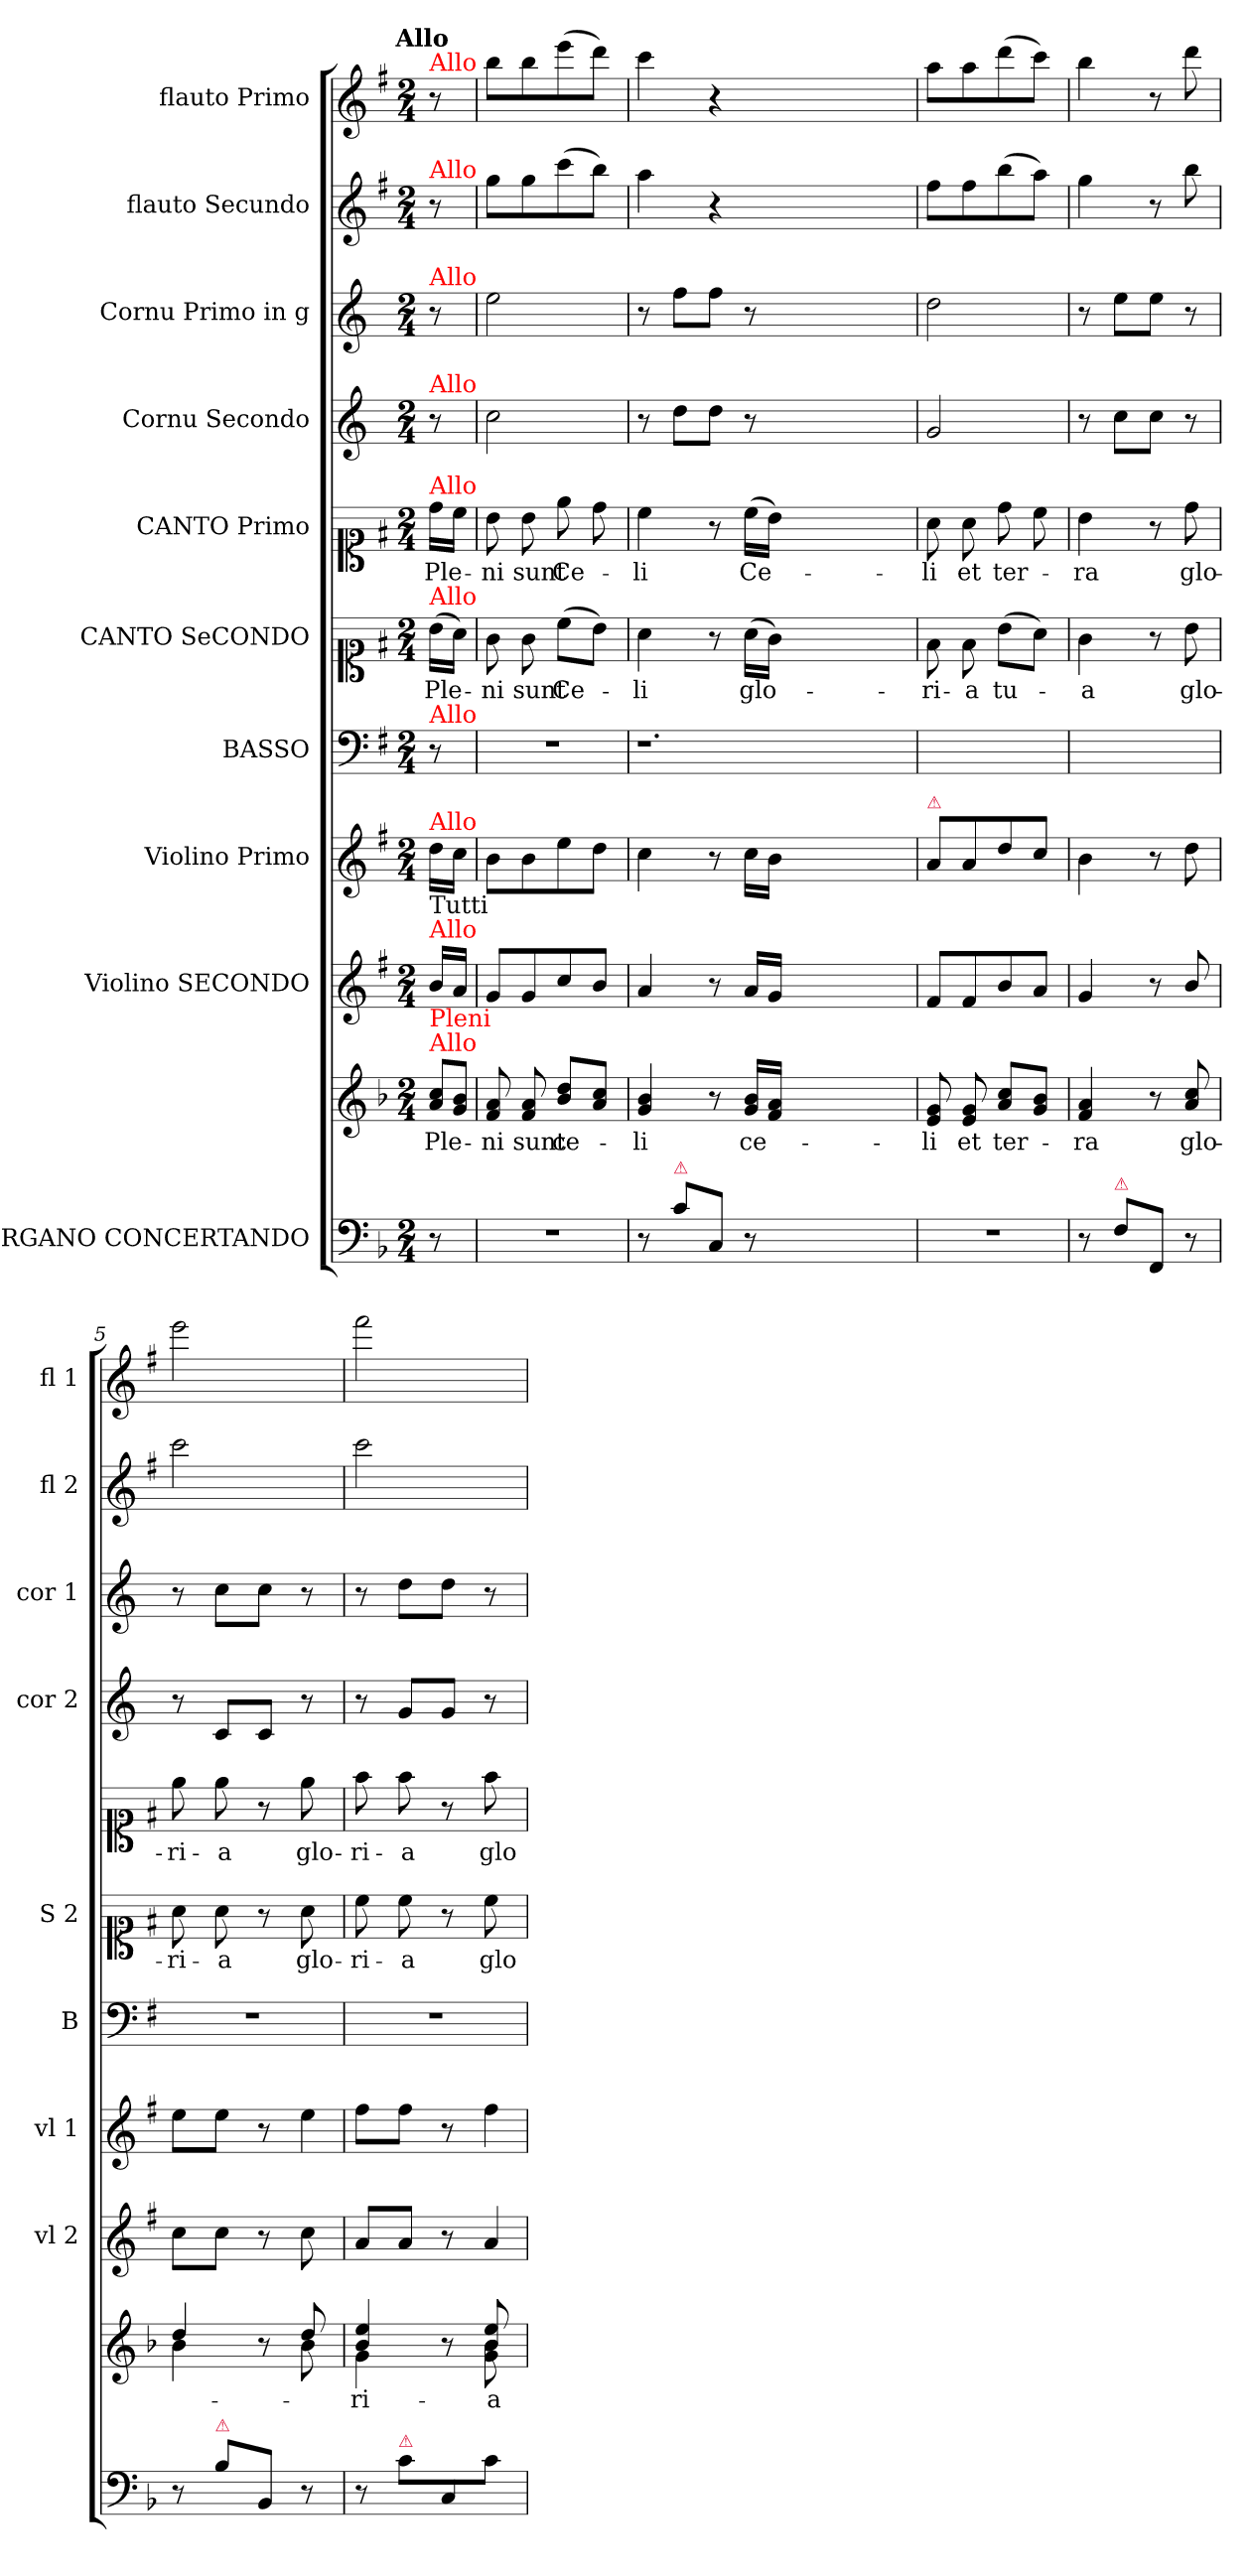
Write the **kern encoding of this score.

**kern	**kern	**text	**dynam	**kern	**kern	**dynam	**kern	**kern	**text	**kern	**text	**kern	**kern	**kern	**dynam	**kern	**dynam
*part10	*part10	*part10	*part10	*part9	*part8	*part8	*part7	*part6	*part6	*part5	*part5	*part4	*part3	*part2	*part2	*part1	*part1
*staff11	*staff10	*staff10	*staff10/11	*staff9	*staff8	*staff8	*staff7	*staff6	*staff6	*staff5	*staff5	*staff4	*staff3	*staff2	*staff2	*staff1	*staff1
*I"ORGANO CONCERTANDO	*	*	*	*I"Violino SECONDO	*I"Violino Primo	*	*I"BASSO	*I"CANTO SeCONDO	*	*I"CANTO Primo	*	*I"Cornu Secondo	*I"Cornu Primo in g	*I"flauto Secundo	*	*I"flauto Primo	*
*	*	*	*	*I'vl 2	*I'vl 1	*	*I'B	*I'S 2	*	*	*	*I'cor 2	*I'cor 1	*I'fl 2	*	*I'fl 1	*
*clefF4	*clefG2	*	*	*clefG2	*clefG2	*	*clefF4	*clefC1	*	*clefC1	*	*clefG2	*clefG2	*clefG2	*	*clefG2	*
*ITrd-1c-2	*ITrd-1c-2	*	*	*	*	*	*	*	*	*	*	*ITrd3c5	*ITrd3c5	*	*	*	*
*k[f#]	*k[f#]	*	*	*k[f#]	*k[f#]	*	*k[f#]	*k[f#]	*	*k[f#]	*	*k[f#]	*k[f#]	*k[f#]	*	*k[f#]	*
*G:	*G:	*	*	*G:	*G:	*	*G:	*G:	*	*G:	*	*G:	*G:	*G:	*	*G:	*
!!LO:TX:omd:t=Allo
*M2/4	*M2/4	*	*	*M2/4	*M2/4	*	*M2/4	*M2/4	*	*M2/4	*	*M2/4	*M2/4	*M2/4	*	*M2/4	*
=	=	=	=	=	=	=	=	=	=	=	=	=	=	=	=	=	=
!	!	!	!	!	!	!	!	!	!	!	!	!	!	!	!	!LO:TX:a:color=red:t=Allo	!
!	!	!	!	!	!	!	!	!	!	!	!	!	!	!LO:TX:a:color=red:t=Allo	!	!	!
!	!	!	!	!	!	!	!	!	!	!	!	!	!LO:TX:a:color=red:t=Allo	!	!	!	!
!	!	!	!	!	!	!	!	!	!	!	!	!LO:TX:a:color=red:t=Allo	!	!	!	!	!
!	!	!	!	!	!	!	!	!	!	!LO:TX:a:color=red:t=Allo	!	!	!	!	!	!	!
!	!	!	!	!	!	!	!	!LO:TX:a:color=red:t=Allo	!	!	!	!	!	!	!	!	!
!	!	!	!	!	!	!	!LO:TX:a:color=red:t=Allo	!	!	!	!	!	!	!	!	!	!
!	!	!	!	!	!LO:TX:a:color=red:t=Allo	!	!	!	!	!	!	!	!	!	!	!	!
!	!	!	!	!LO:TX:a:color=red:t=Allo	!	!	!	!	!	!	!	!	!	!	!	!	!
!	!	!	!	!LO:TX:a:t=Tutti	!	!	!	!	!	!	!	!	!	!	!	!	!
!	!	!	!	!LO:TX:b:color=red:t=Pleni	!	!	!	!	!	!	!	!	!	!	!	!	!
!	!LO:TX:a:color=red:t=Allo	!	!	!	!	!	!	!	!	!	!	!	!	!	!	!	!
!	!LO:N:vis=8	!	!LO:DY:a	!	!	!	!	!	!	!	!	!	!	!	!	!	!
8r	16b/ 16dd/L	Ple-	forte	16b/LL	16dd\LL	.	8r	(16b\LL	Ple-	16dd\LL	Ple-	8r	8r	8r	.	8r	.
!	!LO:N:vis=8	!	!	!	!	!	!	!	!	!	!	!	!	!	!	!	!
.	16a/ 16cc/J	.	.	16a/JJ	16cc\JJ	.	.	16a\JJ)	.	16cc\JJ	.	.	.	.	.	.	.
=1	=1	=1	=1	=1	=1	=1	=1	=1	=1	=1	=1	=1	=1	=1	=1	=1	=1
!	!	!	!	!	!	!LO:DY:a	!	!	!	!	!	!	!	!	!LO:DY:a	!	!LO:DY:a
2r	8g/ 8b/	-ni	.	8g/L	8b\L	forte	2r	8g\	-ni	8b\	-ni	2g\	2b\	8gg\L	forte	8bb\L	for
.	8g/ 8b/	sunt	.	8g/	8b\	.	.	8g\	sunt	8b\	sunt	.	.	8gg\	.	8bb\	.
.	8cc/ 8ee/L	ce-	.	8cc/	8ee\	.	.	(8cc\L	Ce-	8ee\	Ce-	.	.	(8ccc\	.	(8eee\	.
.	8b/ 8dd/J	.	.	8b/J	8dd\J	.	.	8b\J)	.	8dd\	.	.	.	8bb\J)	.	8ddd\J)	.
=2	=2	=2	=2	=2	=2	=2	=2	=2	=2	=2	=2	=2	=2	=2	=2	=2	=2
8r	4a/ 4cc/	-li	.	4a/	4cc\	.	1.r	4a\	-li	4cc\	-li	8r	8r	4aa\	.	4ccc\	.
!LO:TX:a:color=crimson:t=⚠	!	!	!	!	!	!	!	!	!	!	!	!	!	!	!	!	!
8d\L	.	.	.	.	.	.	.	.	.	.	.	8a\L	8cc\L	.	.	.	.
8D/J	8r	.	.	8r	8r	.	.	8r	.	8r	.	8a\J	8cc\J	4r	.	4r	.
8r	16a/ 16cc/LL	ce-	.	16a/LL	16cc\LL	.	.	(16a\LL	glo-	(16cc\LL	Ce-	8r	8r	.	.	.	.
.	16g/ 16b/JJ	.	.	16g/JJ	16b\JJ	.	.	16g\JJ)	.	16b\JJ)	.	.	.	.	.	.	.
1ryy	1ryy	.	.	1ryy	1ryy	.	.	1ryy	.	1ryy	.	1ryy	1ryy	1ryy	.	1ryy	.
=3	=3	=3	=3	=3	=3	=3	=3	=3	=3	=3	=3	=3	=3	=3	=3	=3	=3
!	!	!	!	!	!LO:TX:a:color=crimson:t=⚠	!	!	!	!	!	!	!	!	!	!	!	!
2r	8f#/ 8a/	-li	.	8f#/L	8a/L	.	2ryy	8f#\	-ri-	8a\	-li	2d/	2a\	8ff#\L	.	8aa\L	.
.	8f#/ 8a/	et	.	8f#/	8a/	.	.	8f#\	-a	8a\	et	.	.	8ff#\	.	8aa\	.
.	8b/ 8dd/L	ter-	.	8b/	8dd\	.	.	(8b\L	tu-	8dd\	ter-	.	.	(8bb\	.	(8ddd\	.
.	8a/ 8cc/J	.	.	8a/J	8cc\J	.	.	8a\J)	.	8cc\	.	.	.	8aa\J)	.	8ccc\J)	.
=4	=4	=4	=4	=4	=4	=4	=4	=4	=4	=4	=4	=4	=4	=4	=4	=4	=4
8r	4g/ 4b/	-ra	.	4g/	4b\	.	2ryy	4g\	-a	4b\	-ra	8r	8r	4gg\	.	4bb\	.
!LO:TX:a:color=crimson:t=⚠	!	!	!	!	!	!	!	!	!	!	!	!	!	!	!	!	!
8G\L	.	.	.	.	.	.	.	.	.	.	.	8g\L	8b\L	.	.	.	.
8GG/J	8r	.	.	8r	8r	.	.	8r	.	8r	.	8g\J	8b\J	8r	.	8r	.
8r	8b/ 8dd/	glo-	.	8b/	8dd\	.	.	8b\	glo-	8dd\	glo-	8r	8r	8bb\	.	8ddd\	.
=5	=5	=5	=5	=5	=5	=5	=5	=5	=5	=5	=5	=5	=5	=5	=5	=5	=5
*	*^	*	*	*	*	*	*	*	*	*	*	*	*	*	*	*	*
8r	4ee/	4cc\	.	.	8cc\L	8ee\L	.	2r	8a\	-ri-	8ee\	-ri-	8r	8r	2ccc\	.	2eee\	.
!LO:TX:a:color=crimson:t=⚠	!	!	!	!	!	!	!	!	!	!	!	!	!	!	!	!	!	!
8c\L	.	.	.	.	8cc\J	8ee\J	.	.	8a\	-a	8ee\	-a	8G/L	8g\L	.	.	.	.
8C/J	8r	8ryy	.	.	8r	8r	.	.	8r	.	8r	.	8G/J	8g\J	.	.	.	.
!	!	!	!	!	!	!LO:N:vis=4	!	!	!	!	!	!	!	!	!	!	!	!
8r	8ee/	8cc\	.	.	8cc\	8ee\	.	.	8a\	glo-	8ee\	glo-	8r	8r	.	.	.	.
=6	=6	=6	=6	=6	=6	=6	=6	=6	=6	=6	=6	=6	=6	=6	=6	=6	=6	=6
8r	4cc/ 4ff#/	4a\	-ri-	.	8a/L	8ff#\L	.	2r	8cc\	-ri-	8ff#\	-ri-	8r	8r	2ccc\	.	2fff#\	.
!LO:TX:a:color=crimson:t=⚠	!	!	!	!	!	!	!	!	!	!	!	!	!	!	!	!	!	!
8d\L	.	.	.	.	8a/J	8ff#\J	.	.	8cc\	-a	8ff#\	-a	8d/L	8a\L	.	.	.	.
8D/	8r	8ryy	.	.	8r	8r	.	.	8r	.	8r	.	8d/J	8a\J	.	.	.	.
!	!	!	!	!	!LO:N:vis=4	!LO:N:vis=4	!	!	!	!	!	!	!	!	!	!	!	!
8d\J	8cc/ 8ff#/	8a\ 8cc\	-a	.	8a/	8ff#\	.	.	8cc\	glo-	8ff#\	glo-	8r	8r	.	.	.	.
*	*v	*v	*	*	*	*	*	*	*	*	*	*	*	*	*	*	*	*
=	=	=	=	=	=	=	=	=	=	=	=	=	=	=	=	=	=
*-	*-	*-	*-	*-	*-	*-	*-	*-	*-	*-	*-	*-	*-	*-	*-	*-	*-
